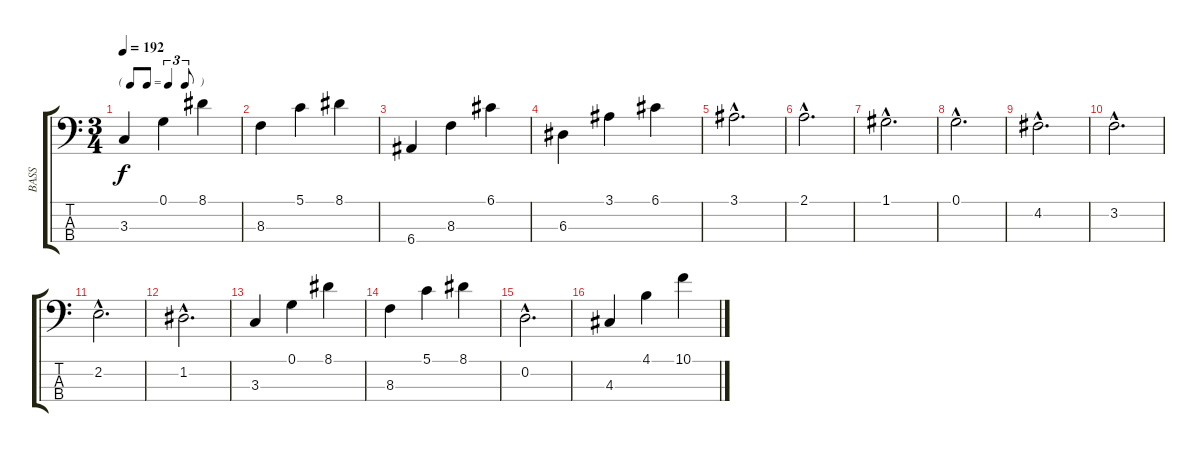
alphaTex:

\track ("BASS" "BASS") {instrument acousticbass}
\staff {score tabs}
\tuning (G2 D2 A1 E1) {hide}
\ts (3 4)
\tf triplet8th
\tempo 192
\clef f4
\ks c
3.3.4{dy f} 0.1.4 8.1.4 |
8.3.4 5.1.4 8.1.4 |
6.4.4 8.3.4 6.1.4 |
6.3.4 3.1.4 6.1.4 |
3.1{hac}.2{d} |
2.1{hac}.2{d} |
1.1{hac}.2{d} |
0.1{hac}.2{d} |
4.2{hac}.2{d} |
3.2{hac}.2{d} |
2.2{hac}.2{d} |
1.2{hac}.2{d} |
3.3.4 0.1.4 8.1.4 |
8.3.4 5.1.4 8.1.4 |
0.2{hac}.2{d} |
4.3.4 4.1.4 10.1.4
